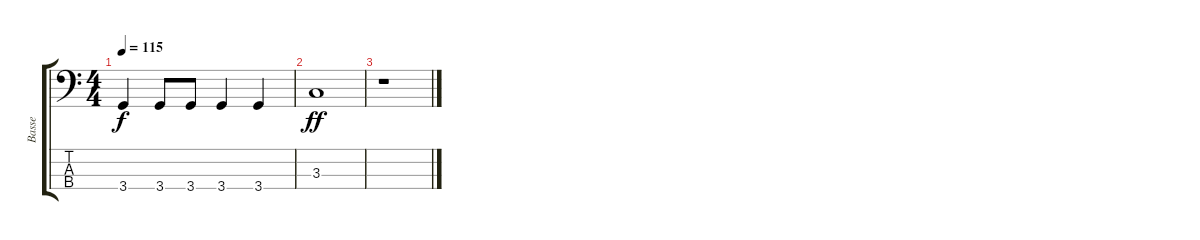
\track ("Basse" "Basse") {instrument electricbasspick}
\staff {score tabs}
\tuning (G2 D2 A1 E1) {hide}
\ts (4 4)
\tempo 115
\clef f4
\ks c
3.4.4{dy f} 3.4.8 3.4.8 3.4.4 3.4.4 |
3.3.1{dy ff} |
r.1
